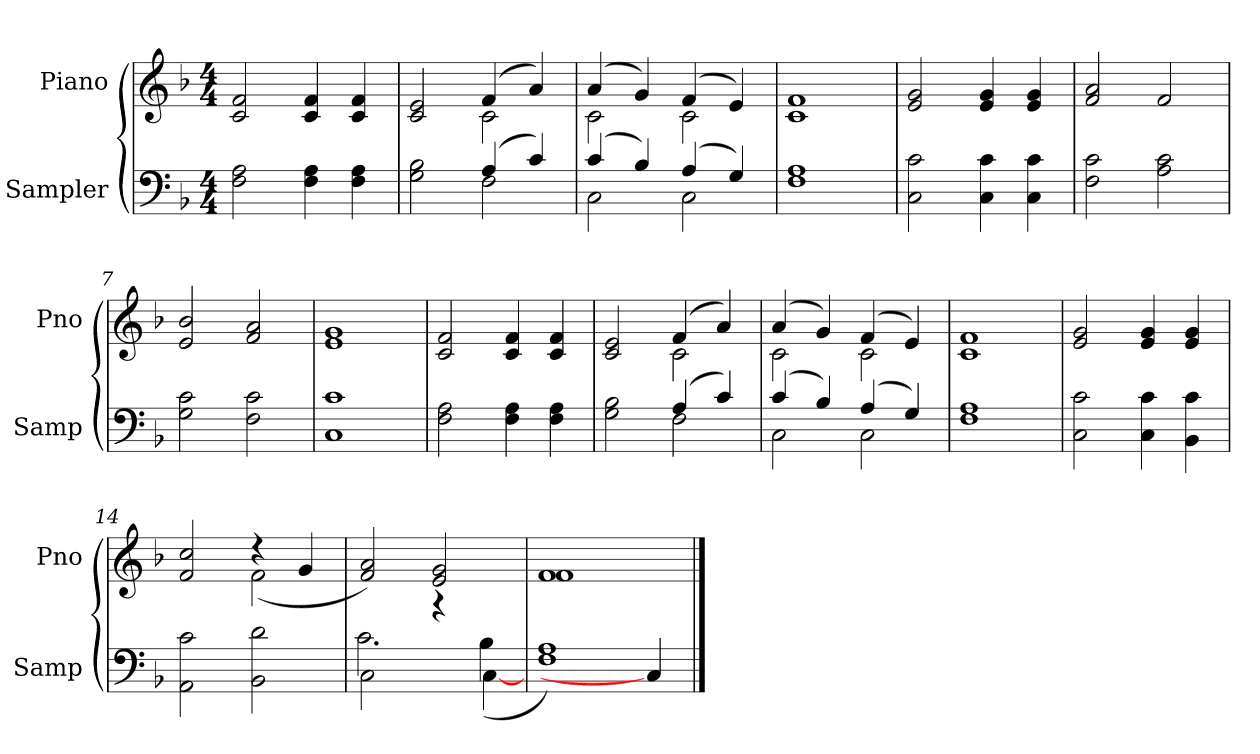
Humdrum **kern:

**kern	**kern
*part2	*part1
*staff2	*staff1
*I"Sampler	*I"Piano
*I'Samp	*I'Pno
*clefF4	*clefG2
*k[b-]	*k[b-]
*F:	*F:
*M4/4	*M4/4
=1	=1
2F 2A	2c 2f
4F 4A	4c 4f
4F 4A	4c 4f
=2	=2
*^	*^
2G 2B-	2ryy	2c 2e	2ryy
(4A/	2F	(4f/	2c
4c/)	.	4a/)	.
=3	=3	=3	=3
(4c/	2C	(4a/	2c
4B-/)	.	4g/)	.
(4A/	2C	(4f/	2c
4G/)	.	4e/)	.
*v	*v	*	*
*	*v	*v
=4	=4
1F 1A	1c 1f
=5	=5
2C 2c	2e 2g
4C 4c	4e 4g
4C 4c	4e 4g
=6	=6
2F 2c	2f 2a
2A 2c	2f
=7	=7
2G 2c	2e 2b-
2F 2c	2f 2a
=8	=8
1C 1c	1e 1g
=9	=9
2F 2A	2c 2f
4F 4A	4c 4f
4F 4A	4c 4f
=10	=10
*^	*^
2G 2B-	2ryy	2c 2e	2ryy
(4A/	2F	(4f/	2c
4c/)	.	4a/)	.
=11	=11	=11	=11
(4c/	2C	(4a/	2c
4B-/)	.	4g/)	.
(4A/	2C	(4f/	2c
4G/)	.	4e/)	.
*v	*v	*	*
*	*v	*v
=12	=12
1F 1A	1c 1f
=13	=13
2C 2c	2e 2g
4C 4c	4e 4g
4BB- 4c	4e 4g
=14	=14
*	*^
2AA 2c	2f 2cc	2ryy
2BB- 2d	4r	(2f
.	4g/	.
*	*v	*v
=15	=15
*^	*
2C\	2.c	2f 2a)
4r	.	2e 2g
4B-\	([4C	.
*v	*v	*
=16	=16
*	*^
1F 1A)	1f/	1f
4C]	4ryy	4ryy
*	*v	*v
==	==
*-	*-
